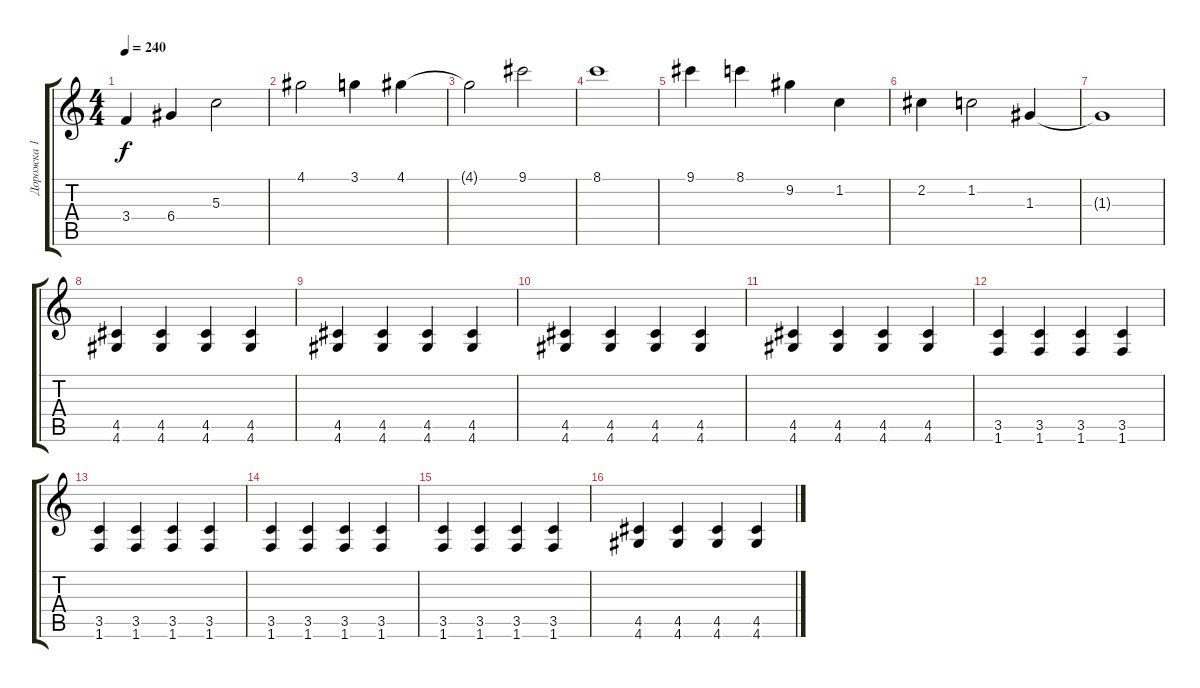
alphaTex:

\track ("Дорожка 1" "Дорожка 1") {instrument distortionguitar}
\staff {score tabs}
\tuning (E4 B3 G3 D3 A2 E2) {hide}
\ts (4 4)
\tempo 240
\clef g2
\ks c
3.4.4{dy f} 6.4.4 5.3.2 |
4.1.2 3.1.4 4.1.4 |
4.1{t}.2 9.1.2 |
8.1.1 |
9.1.4 8.1.4 9.2.4 1.2.4 |
2.2.4 1.2.2 1.3.4 |
1.3{t}.1 |
(4.5 4.6).4 (4.5 4.6).4 (4.5 4.6).4 (4.5 4.6).4 |
(4.5 4.6).4 (4.5 4.6).4 (4.5 4.6).4 (4.5 4.6).4 |
(4.5 4.6).4 (4.5 4.6).4 (4.5 4.6).4 (4.5 4.6).4 |
(4.5 4.6).4 (4.5 4.6).4 (4.5 4.6).4 (4.5 4.6).4 |
(3.5 1.6).4 (3.5 1.6).4 (3.5 1.6).4 (3.5 1.6).4 |
(3.5 1.6).4 (3.5 1.6).4 (3.5 1.6).4 (3.5 1.6).4 |
(3.5 1.6).4 (3.5 1.6).4 (3.5 1.6).4 (3.5 1.6).4 |
(3.5 1.6).4 (3.5 1.6).4 (3.5 1.6).4 (3.5 1.6).4 |
(4.5 4.6).4 (4.5 4.6).4 (4.5 4.6).4 (4.5 4.6).4
